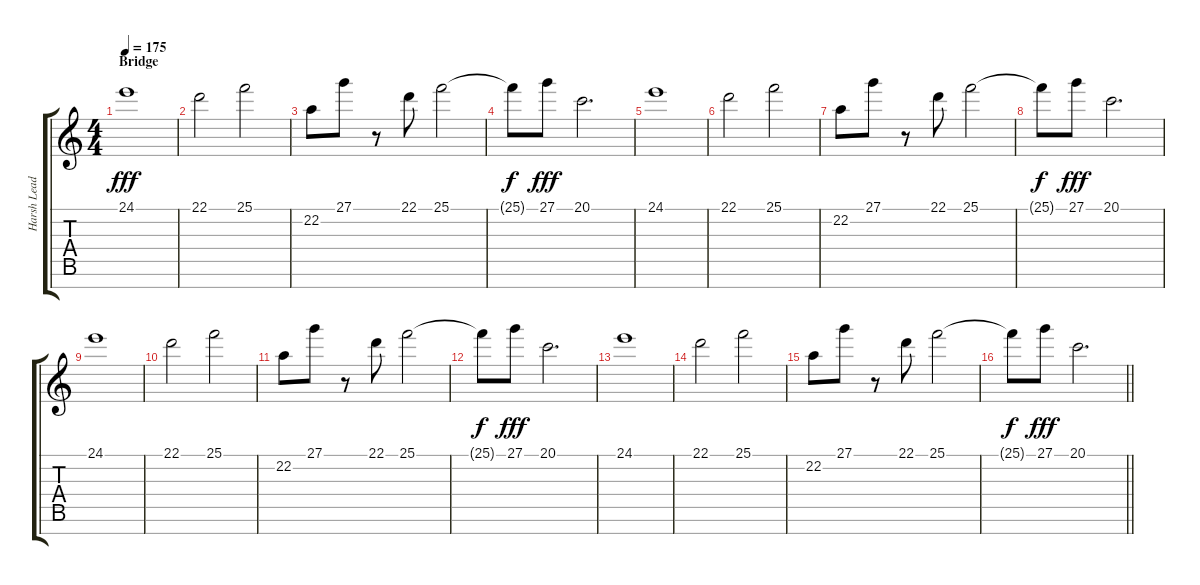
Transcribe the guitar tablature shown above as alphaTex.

\track ("Harsh Lead" "Harsh Lead") {instrument lead4chiff}
\staff {score tabs}
\tuning (E4 B3 G3 D3 A2 E2 B1) {hide}
\ts (4 4)
\section ("" "Bridge")
\tempo 175
\clef g2
\ks c
24.1.1{dy fff} |
22.1.2 25.1.2 |
22.2.8 27.1.8 r.8 22.1.8 25.1.2 |
25.1{t}.8{dy f} 27.1.8{dy fff} 20.1.2{d} |
24.1.1 |
22.1.2 25.1.2 |
22.2.8 27.1.8 r.8 22.1.8 25.1.2 |
25.1{t}.8{dy f} 27.1.8{dy fff} 20.1.2{d} |
24.1.1 |
22.1.2 25.1.2 |
22.2.8 27.1.8 r.8 22.1.8 25.1.2 |
25.1{t}.8{dy f} 27.1.8{dy fff} 20.1.2{d} |
24.1.1 |
22.1.2 25.1.2 |
22.2.8 27.1.8 r.8 22.1.8 25.1.2 |
\barLineRight lightlight
25.1{t}.8{dy f} 27.1.8{dy fff} 20.1.2{d}
